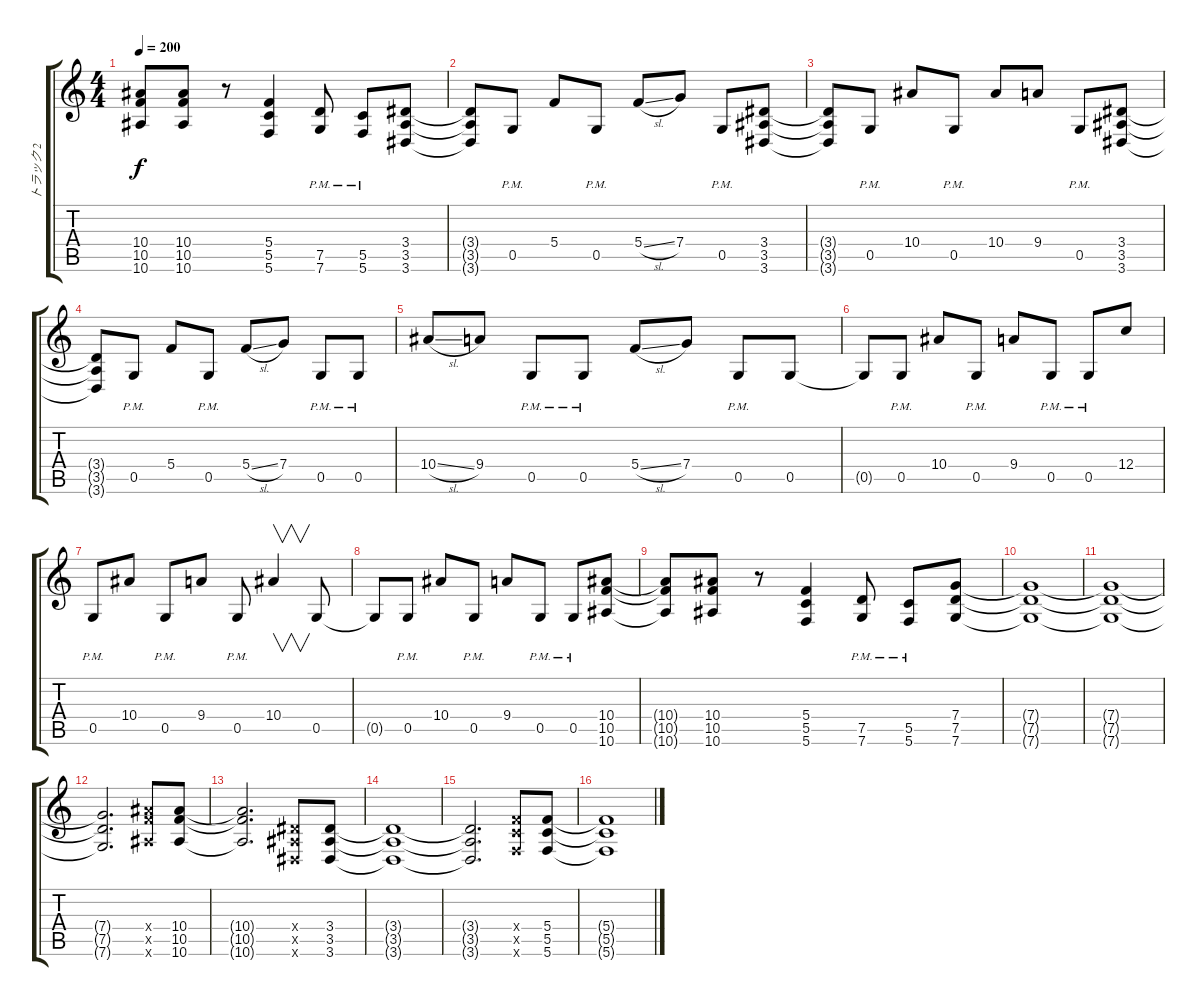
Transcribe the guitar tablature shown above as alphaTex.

\track ("トラック 2" "トラック 2") {instrument overdrivenguitar}
\staff {score tabs}
\tuning (D4 A3 F3 C3 G2 C2) {hide}
\ts (4 4)
\tempo 200
\clef g2
\ks c
(10.4{t} 10.5{t} 10.6{t}).8{dy f} (10.4 10.5 10.6).8 r.8 (5.4 5.5 5.6).4 (7.5{pm} 7.6{pm}).8 (5.5{pm} 5.6{pm}).8 (3.4 3.5 3.6).8 |
(3.4{t} 3.5{t} 3.6{t}).8 0.5{pm}.8 5.4.8 0.5{pm}.8 5.4{sl}.8 7.4.8 0.5{pm}.8 (3.4 3.5 3.6).8 |
(3.4{t} 3.5{t} 3.6{t}).8 0.5{pm}.8 10.4.8 0.5{pm}.8 10.4.8 9.4.8 0.5{pm}.8 (3.4 3.5 3.6).8 |
(3.4{t} 3.5{t} 3.6{t}).8 0.5{pm}.8 5.4.8 0.5{pm}.8 5.4{sl}.8 7.4.8 0.5{pm}.8 0.5{pm}.8 |
10.4{sl}.8 9.4.8 0.5{pm}.8 0.5{pm}.8 5.4{sl}.8 7.4.8 0.5{pm}.8 0.5.8 |
0.5{t}.8 0.5{pm}.8 10.4.8 0.5{pm}.8 9.4.8 0.5{pm}.8 0.5{pm}.8 12.4.8 |
0.5{pm}.8 10.4.8 0.5{pm}.8 9.4.8 0.5{pm}.8 10.4.4{v} 0.5.8 |
0.5{t}.8 0.5{pm}.8 10.4.8 0.5{pm}.8 9.4.8 0.5{pm}.8 0.5{pm}.8 (10.4 10.5 10.6).8 |
(10.4{t} 10.5{t} 10.6{t}).8 (10.4 10.5 10.6).8 r.8 (5.4 5.5 5.6).4 (7.5{pm} 7.6{pm}).8 (5.5{pm} 5.6{pm}).8 (7.4 7.5 7.6).8 |
(7.4{t} 7.5{t} 7.6{t}).1 |
(7.4{t} 7.5{t} 7.6{t}).1 |
(7.4{t} 7.5{t} 7.6{t}).2{d} (10.4{x} 10.5{x} 10.6{x}).8 (10.4 10.5 10.6).8 |
(10.4{t} 10.5{t} 10.6{t}).2{d} (3.4{x} 3.5{x} 3.6{x}).8 (3.4 3.5 3.6).8 |
(3.4{t} 3.5{t} 3.6{t}).1 |
(3.4{t} 3.5{t} 3.6{t}).2{d} (5.4{x} 5.5{x} 5.6{x}).8 (5.4 5.5 5.6).8 |
(5.4{t} 5.5{t} 5.6{t}).1
